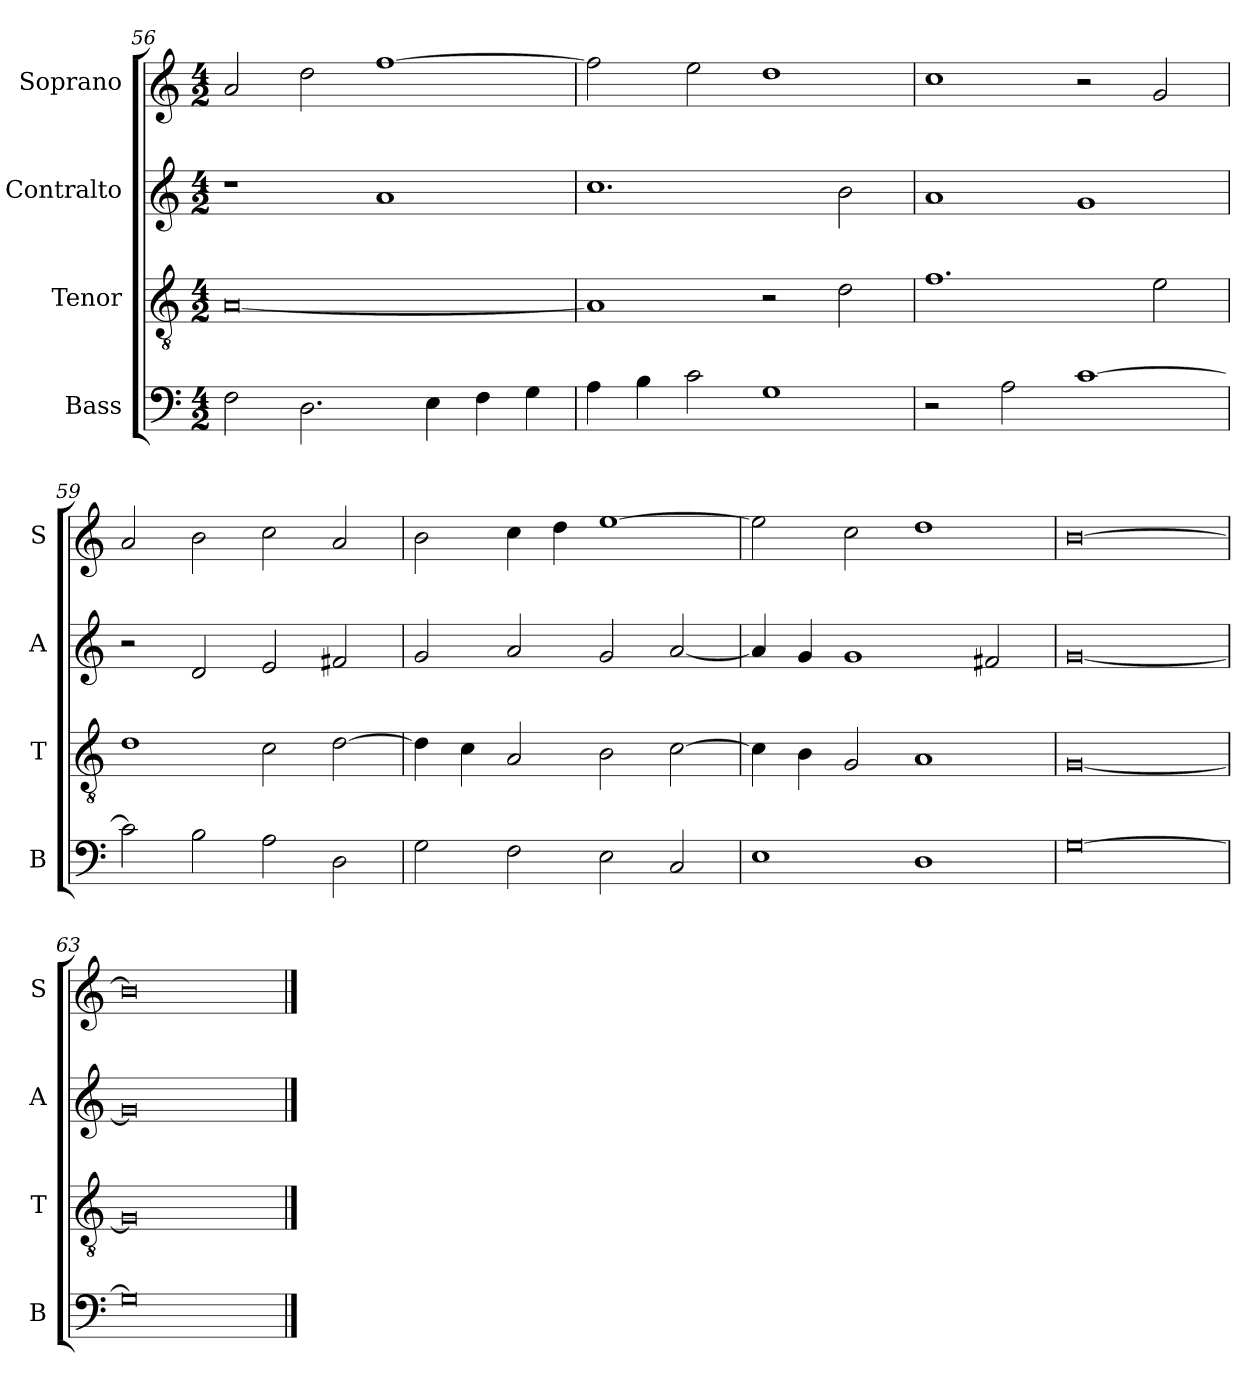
**kern	**kern	**kern	**kern
*part4	*part3	*part2	*part1
*staff4	*staff3	*staff2	*staff1
*I"Bass	*I"Tenor	*I"Contralto	*I"Soprano
*I'B	*I'T	*I'A	*I'S
*clefF4	*clefGv2	*clefG2	*clefG2
*k[]	*k[]	*k[]	*k[]
*G:mix	*G:mix	*G:mix	*G:mix
*M4/2	*M4/2	*M4/2	*M4/2
=56	=56	=56	=56
2F	[0A	1r	2a
2.D	.	.	2dd
.	.	1a	[1ff
4E	.	.	.
4F	.	.	.
4G	.	.	.
=57	=57	=57	=57
4A	1A]	1.cc	2ff]
4B	.	.	.
2c	.	.	2ee
1G	2r	.	1dd
.	2d	2b	.
=58	=58	=58	=58
2r	1.f	1a	1cc
2A	.	.	.
[1c	.	1g	2r
.	2e	.	2g
=59	=59	=59	=59
2c]	1d	2r	2a
2B	.	2d	2b
2A	2c	2e	2cc
2D	[2d	2f#X	2a
=60	=60	=60	=60
2G	4d]	2g	2b
.	4c	.	.
2F	2A	2a	4cc
.	.	.	4dd
2E	2B	2g	[1ee
2C	[2c	[2a	.
=61	=61	=61	=61
1E	4c]	4a]	2ee]
.	4B	4g	.
.	2G	1g	2cc
1D	1A	.	1dd
.	.	2f#X	.
=62	=62	=62	=62
[0G	[0G	[0g	[0b
=63	=63	=63	=63
0G]	0G]	0g]	0b]
==	==	==	==
*-	*-	*-	*-
